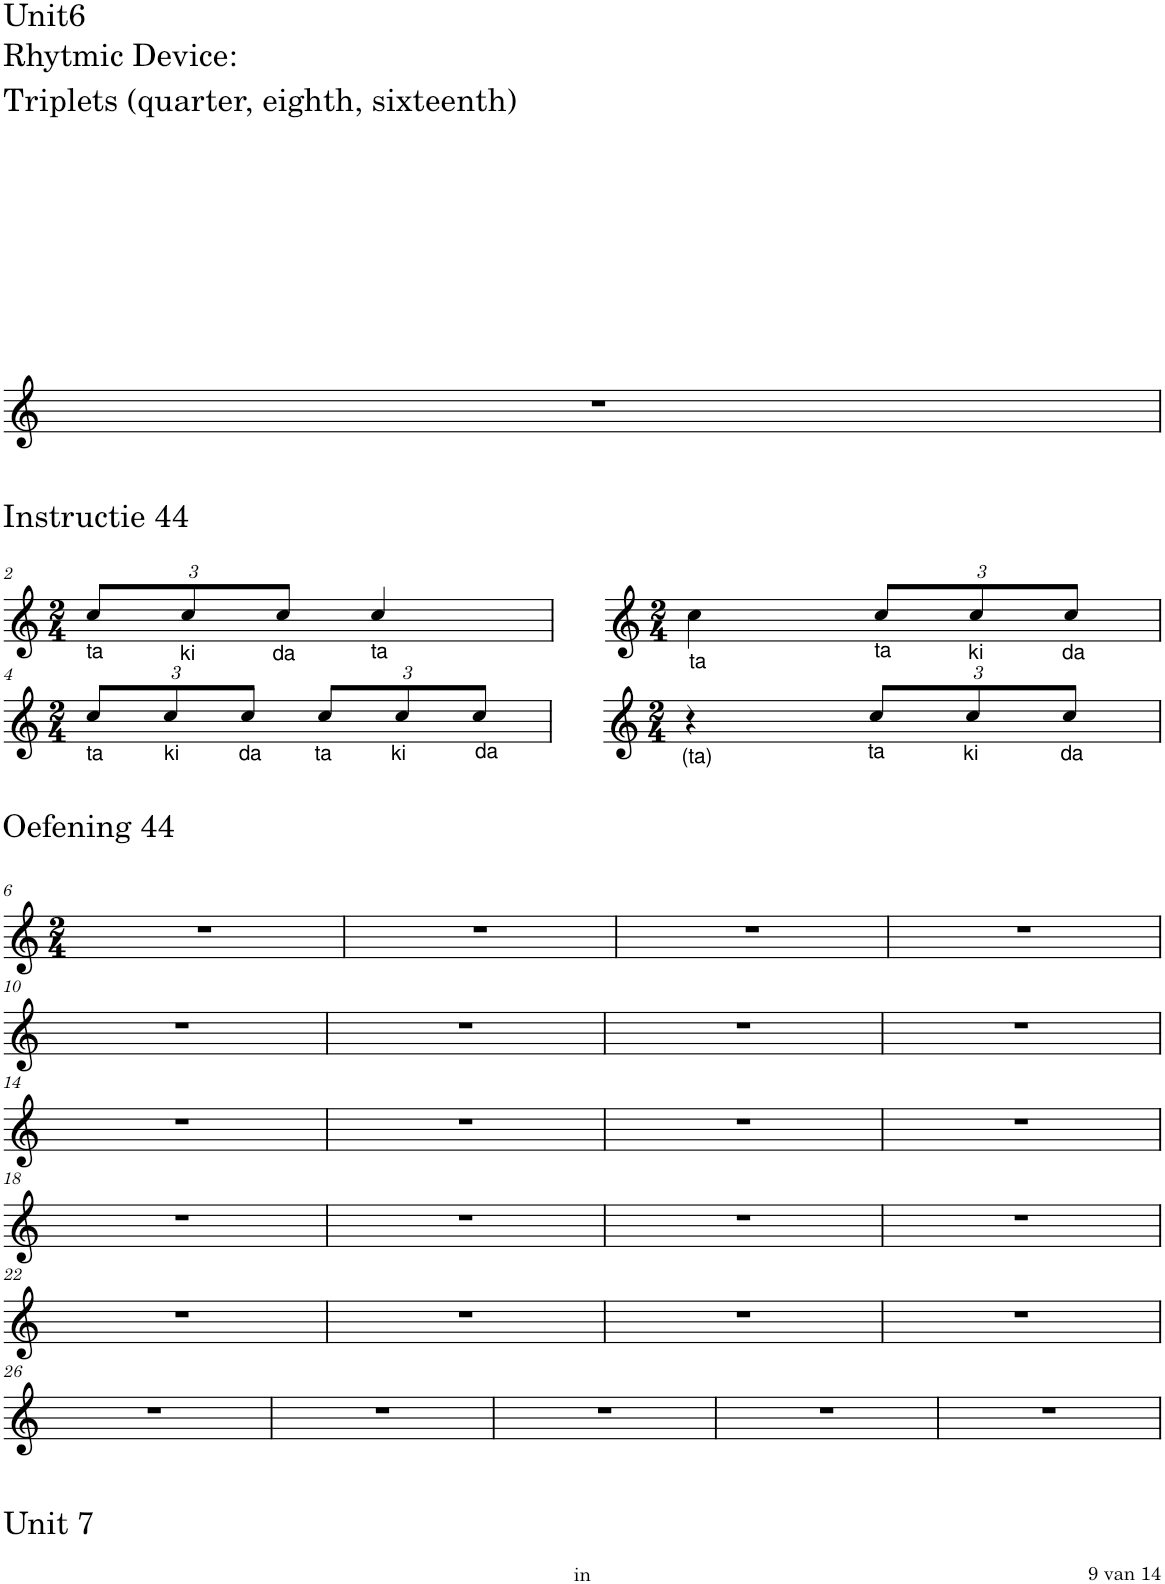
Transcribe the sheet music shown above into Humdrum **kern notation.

**kern
*part1
*staff1
*I"Piano
*I'Pno.
!!LO:PB:g=z
*clefG2
*k[]
*M4/4
=1
!LO:TX:a:t=Unit6
!LO:TX:a:t=Rhytmic Device&colon;
!LO:TX:a:t=Triplets (quarter, eighth, sixteenth)
1r
!!LO:LB:g=z
=2
*M2/4
*Xbrackettup
!LO:TX:a:t=Instructie 44
!LO:TX:b:t=ta
12cc/L
!LO:TX:b:t=ki
12cc/
!LO:TX:b:t=da
12cc/J
!LO:TX:b:t=ta
4cc/
=3
*M2/4
!LO:TX:b:t=ta
4cc\
!LO:TX:b:t=ta
12cc/L
!LO:TX:b:t=ki
12cc/
!LO:TX:b:t=da
12cc/J
!!LO:LB:g=z
=4
*M2/4
!LO:TX:b:t=ta
12cc/L
!LO:TX:b:t=ki
12cc/
!LO:TX:b:t=da
12cc/J
!LO:TX:b:t=ta
12cc/L
!LO:TX:b:t=ki
12cc/
!LO:TX:b:t=da
12cc/J
=5
*M2/4
!LO:TX:b:t=(ta)
4r
!LO:TX:b:t=ta
12cc/L
!LO:TX:b:t=ki
12cc/
!LO:TX:b:t=da
12cc/J
!!LO:LB:g=z
=6
*M2/4
!LO:TX:a:t=Oefening 44
2r
=7
2r
=8
2r
=9
2r
!!LO:LB:g=z
=10
2r
=11
2r
=12
2r
=13
2r
!!LO:LB:g=z
=14
2r
=15
2r
=16
2r
=17
2r
!!LO:LB:g=z
=18
2r
=19
2r
=20
2r
=21
2r
!!LO:LB:g=z
=22
2r
=23
2r
=24
2r
=25
2r
!!LO:LB:g=z
=26
!LO:TX:b:t=Unit 7
2r
=27
2r
=28
2r
=29
2r
=30
2r
=
*-
